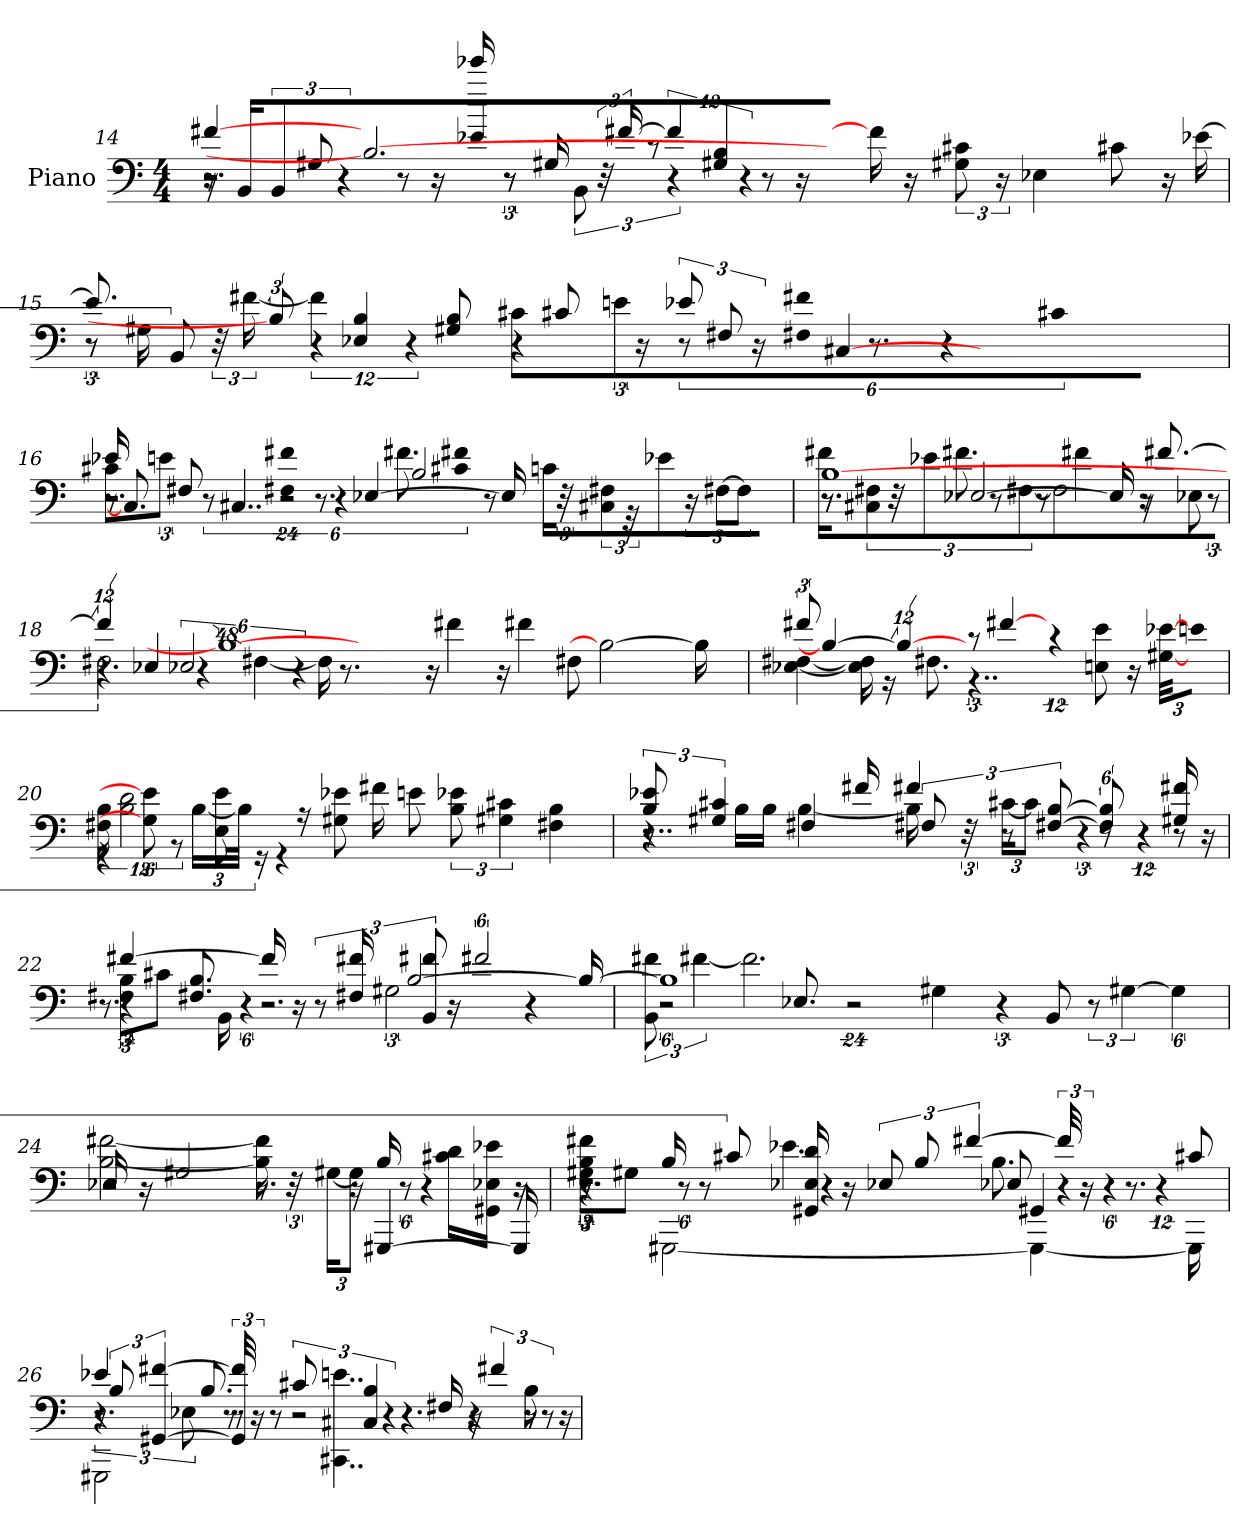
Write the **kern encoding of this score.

**kern
*part1
*staff1
*I"Piano
*I'Pno
*clefF4
*M4/4
=14
*^
*	*^
*	*	*^
[4f#X	16r	8.r	2r
.	16BB/KL	.	.
.	12BB/J	.	.
.	.	8G#X	.
.	6r	.	.
2.B_	.	.	.
.	.	8r	.
.	16r	.	.
.	4e-X	16eee-X	.
.	.	12r	8r
.	.	16G#X	.
.	.	.	12BB
.	.	48r	.
.	.	[24f#X	.
.	8r	.	.
.	.	48%7f#]	6r
.	8B 8G#X	.	.
.	.	48%7r	.
.	.	.	8r
.	16r	.	.
12ryy	6%5ryy	6%5ryy	6%5ryy
16f#]	.	.	.
16r	.	.	.
12c#X 12G#X	.	.	.
24r	.	.	.
4E-X	.	.	.
8c#X	.	.	.
16r	.	.	.
[16e-X	.	.	.
*	*	*v	*v
=15	=15	=15
8.e-]	12r	8r
.	16G#X	.
.	.	12BB
.	48r	.
.	[24f#X	.
12B]	.	.
.	48%7f#]	48%5r
4B 4E-X	.	.
.	.	8B 8G#X
.	48%7r	.
.	.	4r
.	8c#X\L	.
8c#X	.	.
.	12e\J	.
16r	.	.
.	.	8F#X
12e-X	48%5r	.
24r	.	.
.	12f#X 12F#X	8.r
[4C#X	.	.
.	48r	.
.	12c#X	.
.	12ryy	12ryy
!!LO:LB:g=z	!!	!!
=16	=16	=16
*	*	*^
16e-X	8c#X\L	8.r	2r
8.C#]	.	.	.
.	12e\J	.	.
.	.	8F#X	.
.	48%5r	.	.
4..C#X	.	.	.
.	12f#X 12F#X	48%17r	.
.	48r	.	.
.	12c#X 12f#X	.	.
.	16c\KL	.	8.r
.	12C#X\ 12F#XJ	.	.
.	48r	.	.
.	8e-X	[4E-X	.
2B	.	.	8.f#X
.	24r	.	.
.	[12F#X\L	.	.
.	.	.	8r
.	12F#\J]	16E-]	.
.	.	48r	.
.	8.ryy	8.ryy	8.ryy
=17	=17	=17	=17
[1B	16f#X\KL	8.r	8.r
.	12C#X\ 12F#XJ	.	.
.	48r	.	.
.	12e-X	.	.
.	.	[2E-X	8.f#X
.	12r	.	.
.	[12F#X	.	.
.	.	.	8r
.	2F#]	.	.
.	.	.	4f#X
.	.	16E-]	.
.	.	16r	8r
.	.	[8.f#X	.
.	.	.	8E-X
.	12r	.	.
*	*	*v	*v
=18	=18	=18
48%11f#]	12%5F#X	4.r
4E-X	.	.
.	.	12%5E-X
.	12r	.
48%25B_	.	.
.	[4F#X	.
.	16F#]	.
.	.	24%5r
.	8.r	.
4ryy	1ryy	1ryy
16r	.	.
4f#X	.	.
16r	.	.
4f#X	.	.
8F#X	.	.
2B_	2ryy	2ryy
16B]	16ryy	16ryy
*	*v	*v
=19	=19
12f#X	[4E-X [4F#X
4B_	.
.	16E-] 16F#]
.	16r
48%11B_	.
.	8.F#X
12r	4..r
[4f#X	.
48%7r	.
.	4.ryy
8E 8e	.
16r	.
[48G#X\ [48e-XL	.
8e\J	.
!!LO:LB:g=z	!!
=20	=20
16F#X\ 16BKL	12%7r
48%5G#\] 48%5e-]L	.
8E\ 8eJ	.
16r	.
8G#X\ 8e-XL	.
8e\J	.
.	12d 12B
12e-X 12B	.
.	48r
6G#X 6c#X	[24B\LL
.	48B\JJk]
.	24r
.	48%7r
4F#X 4B	.
.	16f#X
.	48%5ryy
=21	=21
*	*^
12e-X 12B	8r	4..r
6G#X 6c#X	.	.
.	16B\LL	.
.	16B\JJ	.
4F#X	[4B	.
.	.	16f#X
4f#X	16B]	12F#X
.	48r	.
.	[24c#X\KL	12r
.	12c#\J]	.
.	.	[12B [12F#X
.	6r	.
8r	.	48%5B] 48%5F#]
.	.	48%7r
16f#X 16G#X	8r	.
16r	.	.
=22	=22	=22
*	*	*^
[4f#X	12B\ 12F#XL	6r	8.r
.	8c#X\J	.	.
.	.	8.B 8.F#X	.
.	.	.	16BB
.	24%5r	.	.
16f#]	.	.	2.r
16r	.	.	.
.	.	12r	.
16f#X 16F#X	.	.	.
.	3G#X	.	.
[2B	.	12BB 12f#X	.
.	.	16r	.
.	.	12%5f#X	.
.	4r	.	.
16B_	.	.	.
*	*	*v	*v
=23	=23	=23
1B]	12f#X 12BB	12%5r
.	[6f#X	.
.	2.f#]	.
.	.	8.E-X
.	.	48%19r
4G#X	1ryy	1ryy
6r	.	.
8BB	.	.
12r	.	.
[6G#X	.	.
24%5G#]	.	.
!!LO:LB:g=z	!!	!!
=24	=24	=24
16E-X	[2B [2f#X	2r
16r	.	.
2G#X	.	.
.	16B] 16f#]	8.r
.	48r	.
.	[24G#X\KL	.
16r	12G#\J]	.
[4GGG#X	.	16B
.	48%5r	.
.	.	4r
.	16c#X\ 16dLL	.
.	16GG#X\ 16e-X 16E-XJJ	.
16GGG#]	16r	.
=25	=25	=25
*^	*^	*^
12G#X\ 12f#X 12BL	8.r	8.r	4.r	3%2r	3%2r
8G#X\J	.	.	.	.	.
.	[2GGG#X	16B	.	.	.
48%5r	.	.	.	.	.
.	.	8r	.	.	.
12c#X	.	.	.	.	.
.	.	16d 16GG#X 16E-X	4.e-X	.	.
48%5r	.	.	.	.	.
.	.	16r	.	.	.
8B	.	12E-X	.	.	.
.	.	[6f#X	.	.	.
4GG#X	.	.	.	.	.
.	.	.	.	8E-X	8.B
.	4GGG#_	.	.	.	.
.	.	48f#]	4r	.	.
.	.	24r	.	.	.
.	.	.	.	24%5r	.
.	.	8.r	.	.	.
.	.	.	.	.	48%7r
8c#X	.	.	.	.	.
.	16GGG#]	.	.	.	.
*	*	*	*	*v	*v
=26	=26	=26	=26	=26
4e-X	2GGG#X	12B	6r	8.r
.	.	[6f#X [6GG#X	.	.
.	.	.	12E-X	.
.	.	.	.	8.B
8r	.	48f#] 48GG#]	8.r	.
.	.	24r	.	.
.	.	8r	.	.
12c#X	.	.	.	2r
.	.	4C#X 4B	4..CC#X 4..e	.
6r	.	.	.	.
.	4.r	.	.	.
16F#X	.	.	.	.
16r	.	4r	.	.
6f#X	.	.	.	.
.	8B	.	8r	8r
12r	.	.	.	.
.	.	16r	.	.
*v	*v	*v	*v	*v
=
*-
